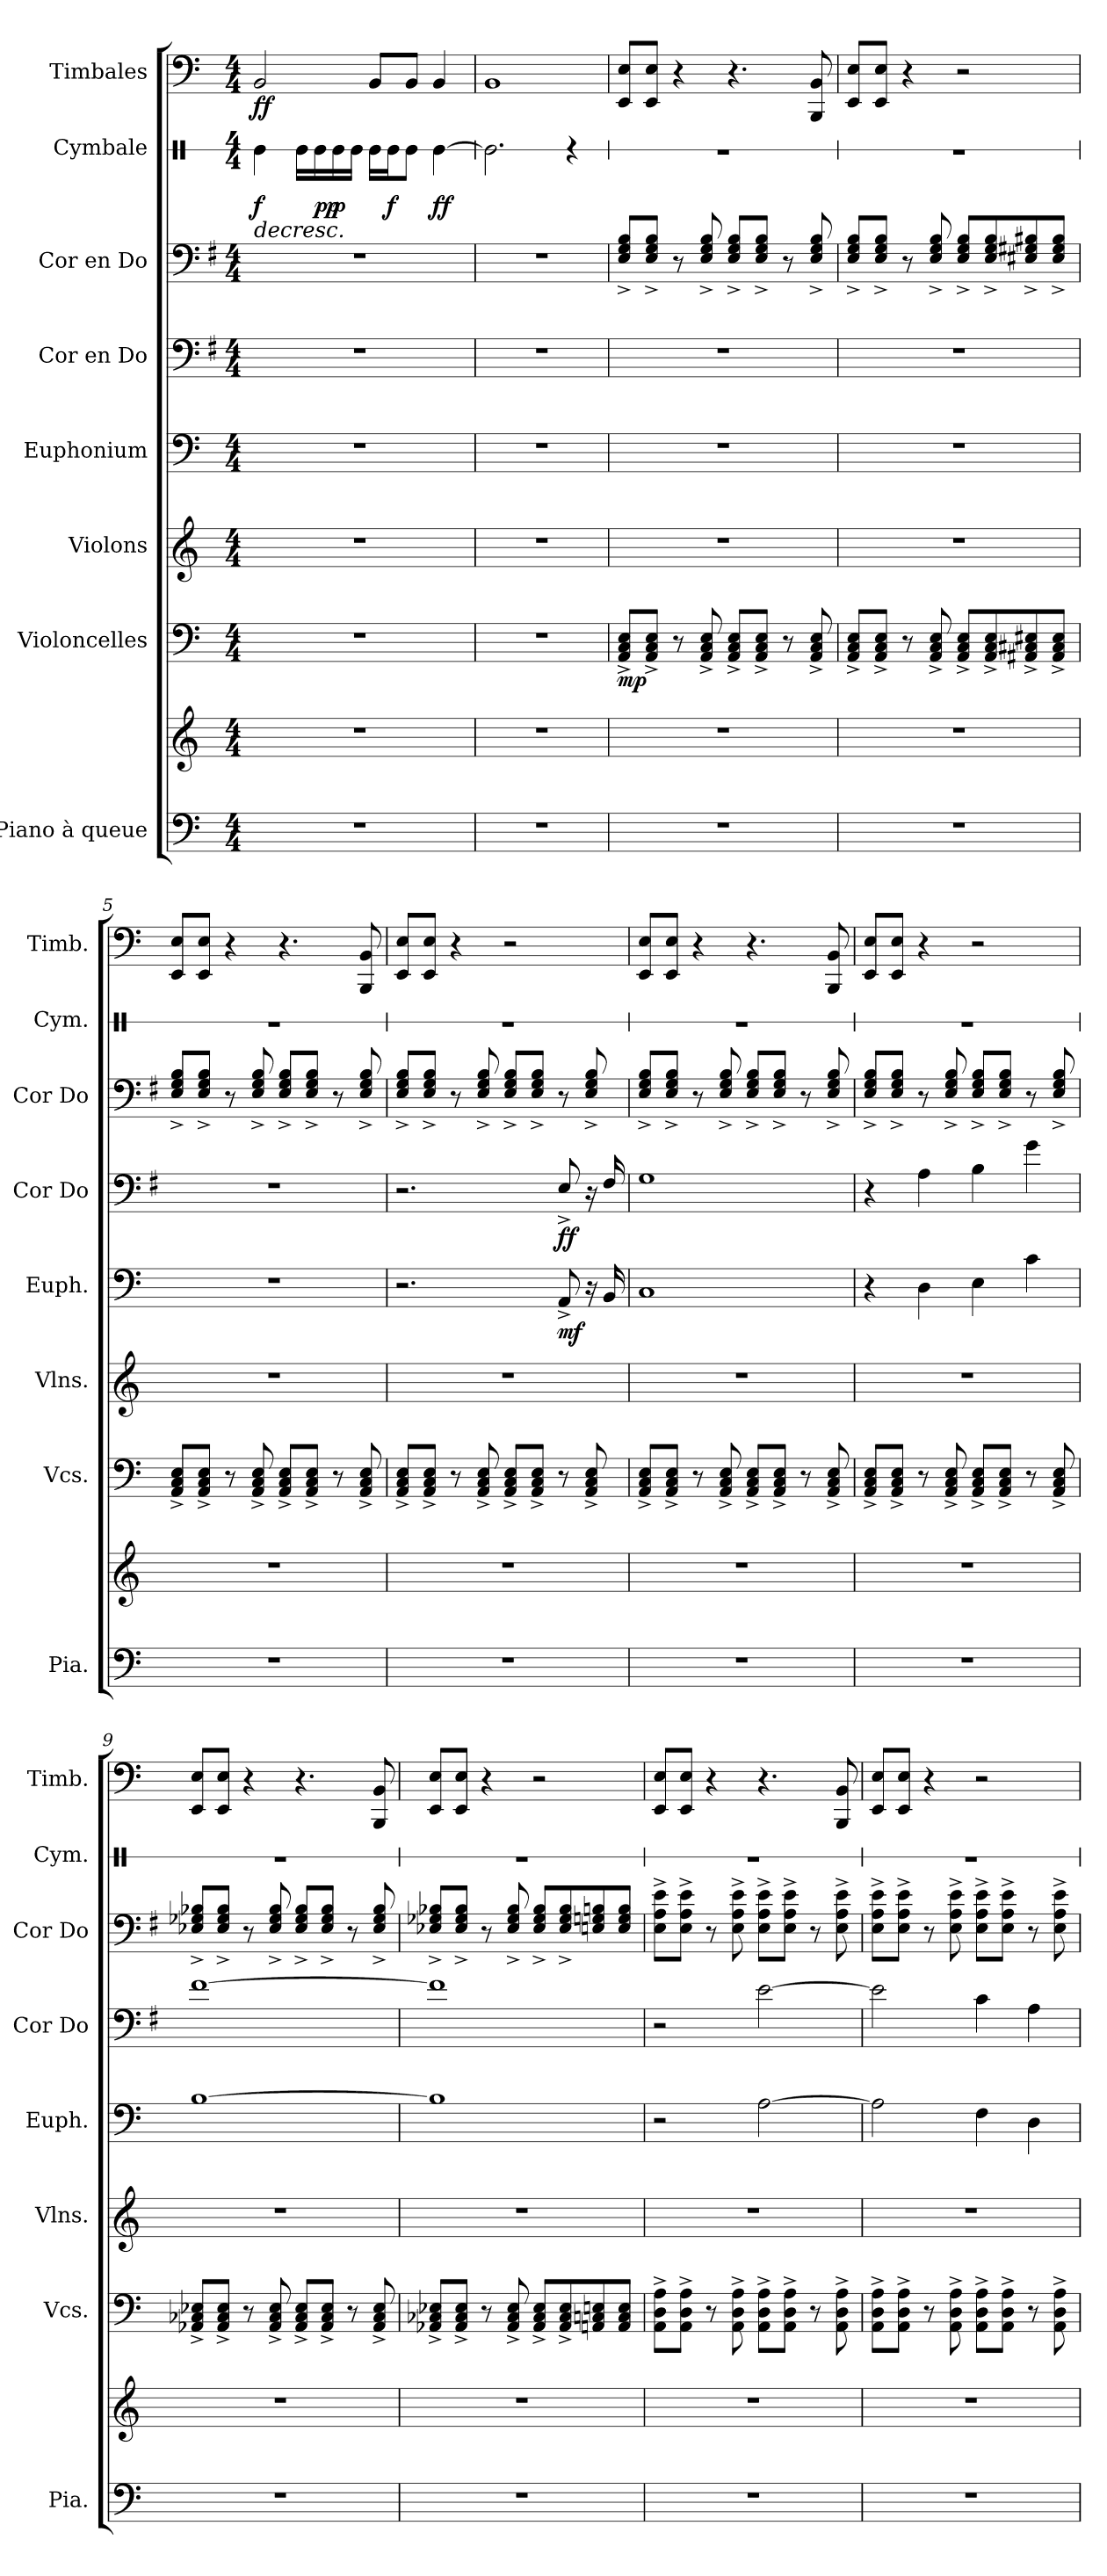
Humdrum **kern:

**kern	**kern	**kern	**dynam	**kern	**kern	**dynam	**kern	**dynam	**kern	**kern	**dynam	**kern	**dynam
*part8	*part8	*part7	*part7	*part6	*part5	*part5	*part4	*part4	*part3	*part2	*part2	*part1	*part1
*staff9	*staff8	*staff7	*staff7	*staff6	*staff5	*staff5	*staff4	*staff4	*staff3	*staff2	*staff2	*staff1	*staff1
*I"Piano à queue	*	*I"Violoncelles	*	*I"Violons	*I"Euphonium	*	*I"Cor en Do	*	*I"Cor en Do	*I"Cymbale	*	*I"Timbales	*
*I'Pia.	*	*I'Vcs.	*	*I'Vlns.	*I'Euph.	*	*I'Cor Do	*	*I'Cor Do	*I'Cym.	*	*I'Timb.	*
*	*	*	*	*	*	*	*	*	*	*stria1	*	*	*
*clefF4	*clefG2	*clefF4	*	*clefG2	*clefF4	*	*clefF4	*	*clefF4	*clefX	*	*clefF4	*
*	*	*	*	*	*	*	*ITrd4c7	*	*ITrd4c7	*	*	*	*
*k[]	*k[]	*k[]	*	*k[]	*k[]	*	*k[]	*	*k[]	*k[]	*	*k[]	*
*M4/4	*M4/4	*M4/4	*	*M4/4	*M4/4	*	*M4/4	*	*M4/4	*M4/4	*	*M4/4	*
*MM150	*MM150	*MM150	*	*MM150	*MM150	*	*MM150	*	*MM150	*MM150	*	*MM150	*
=1	=1	=1	=1	=1	=1	=1	=1	=1	=1	=1	=1	=1	=1
!	!	!	!	!	!	!	!	!	!	!	!LO:HP:b	!	!
!	!	!	!	!	!	!	!	!	!	!	!LO:DY:n=1:b	!	!LO:DY:b
1r	1r	1r	.	1r	1r	.	1r	.	1r	4Re\	> f	2BB/	ff
.	.	.	.	.	.	.	.	.	.	16Re\LL	.	.	.
!	!	!	!	!	!	!	!	!	!	!	!LO:DY:n=2:b	!	!
.	.	.	.	.	.	.	.	.	.	16Re\	pp	.	.
!	!	!	!	!	!	!	!	!	!	!	!LO:DY:n=3:b	!	!
.	.	.	.	.	.	.	.	.	.	16Re\	p	.	.
.	.	.	.	.	.	.	.	.	.	16Re\JJ	.	.	.
!	!	!	!	!	!	!	!	!	!	!	!LO:DY:n=4:b	!	!
.	.	.	.	.	.	.	.	.	.	16Re\LL	other-dynamics	8BB/L	.
!	!	!	!	!	!	!	!	!	!	!	!LO:DY:n=5:b	!	!
.	.	.	.	.	.	.	.	.	.	16Re\J	f	.	.
.	.	.	.	.	.	.	.	.	.	8Re\J	.	8BB/J	.
!	!	!	!	!	!	!	!	!	!	!	!LO:DY:n=6:b	!	!
.	.	.	.	.	.	.	.	.	.	[4Re\	ff	4BB/	.
.	.	.	.	.	.	.	.	.	.	.	]	.	.
=2	=2	=2	=2	=2	=2	=2	=2	=2	=2	=2	=2	=2	=2
1r	1r	1r	.	1r	1r	.	1r	.	1r	2.Re\]	.	1BB	.
.	.	.	.	.	.	.	.	.	.	4r	.	.	.
=3	=3	=3	=3	=3	=3	=3	=3	=3	=3	=3	=3	=3	=3
!	!	!	!LO:DY:b	!	!	!	!	!	!	!	!	!	!
1r	1r	8AA/^ 8C/^ 8E/^L	mp	1r	1r	.	1r	.	8AA/^ 8C/^ 8E/^L	1r	.	8EE/ 8E/L	.
.	.	8AA/^ 8C/^ 8E/^J	.	.	.	.	.	.	8AA/^ 8C/^ 8E/^J	.	.	8EE/ 8E/J	.
.	.	8r	.	.	.	.	.	.	8r	.	.	4r	.
.	.	8AA/^ 8C/^ 8E/^	.	.	.	.	.	.	8AA/^ 8C/^ 8E/^	.	.	.	.
.	.	8AA/^ 8C/^ 8E/^L	.	.	.	.	.	.	8AA/^ 8C/^ 8E/^L	.	.	4.r	.
.	.	8AA/^ 8C/^ 8E/^J	.	.	.	.	.	.	8AA/^ 8C/^ 8E/^J	.	.	.	.
.	.	8r	.	.	.	.	.	.	8r	.	.	.	.
.	.	8AA/^ 8C/^ 8E/^	.	.	.	.	.	.	8AA/^ 8C/^ 8E/^	.	.	8BBB/ 8BB/	.
=4	=4	=4	=4	=4	=4	=4	=4	=4	=4	=4	=4	=4	=4
1r	1r	8AA/^ 8C/^ 8E/^L	.	1r	1r	.	1r	.	8AA/^ 8C/^ 8E/^L	1r	.	8EE/ 8E/L	.
.	.	8AA/^ 8C/^ 8E/^J	.	.	.	.	.	.	8AA/^ 8C/^ 8E/^J	.	.	8EE/ 8E/J	.
.	.	8r	.	.	.	.	.	.	8r	.	.	4r	.
.	.	8AA/^ 8C/^ 8E/^	.	.	.	.	.	.	8AA/^ 8C/^ 8E/^	.	.	.	.
.	.	8AA/^ 8C/^ 8E/^L	.	.	.	.	.	.	8AA/^ 8C/^ 8E/^L	.	.	2r	.
.	.	8AA/^ 8C/^ 8E/^	.	.	.	.	.	.	8AA/^ 8C/^ 8E/^	.	.	.	.
.	.	8AA#X/^ 8C#X/^ 8E#X/^	.	.	.	.	.	.	8AA#X/^ 8C#X/^ 8E#X/^	.	.	.	.
.	.	8AA#/^ 8C#/^ 8E#/^J	.	.	.	.	.	.	8AA#/^ 8C#/^ 8E#/^J	.	.	.	.
!!LO:PB:g=z
=5	=5	=5	=5	=5	=5	=5	=5	=5	=5	=5	=5	=5	=5
1r	1r	8AA/^ 8C/^ 8E/^L	.	1r	1r	.	1r	.	8AA/^ 8C/^ 8E/^L	1r	.	8EE/ 8E/L	.
.	.	8AA/^ 8C/^ 8E/^J	.	.	.	.	.	.	8AA/^ 8C/^ 8E/^J	.	.	8EE/ 8E/J	.
.	.	8r	.	.	.	.	.	.	8r	.	.	4r	.
.	.	8AA/^ 8C/^ 8E/^	.	.	.	.	.	.	8AA/^ 8C/^ 8E/^	.	.	.	.
.	.	8AA/^ 8C/^ 8E/^L	.	.	.	.	.	.	8AA/^ 8C/^ 8E/^L	.	.	4.r	.
.	.	8AA/^ 8C/^ 8E/^J	.	.	.	.	.	.	8AA/^ 8C/^ 8E/^J	.	.	.	.
.	.	8r	.	.	.	.	.	.	8r	.	.	.	.
.	.	8AA/^ 8C/^ 8E/^	.	.	.	.	.	.	8AA/^ 8C/^ 8E/^	.	.	8BBB/ 8BB/	.
=6	=6	=6	=6	=6	=6	=6	=6	=6	=6	=6	=6	=6	=6
1r	1r	8AA/^ 8C/^ 8E/^L	.	1r	2.r	.	2.r	.	8AA/^ 8C/^ 8E/^L	1r	.	8EE/ 8E/L	.
.	.	8AA/^ 8C/^ 8E/^J	.	.	.	.	.	.	8AA/^ 8C/^ 8E/^J	.	.	8EE/ 8E/J	.
.	.	8r	.	.	.	.	.	.	8r	.	.	4r	.
.	.	8AA/^ 8C/^ 8E/^	.	.	.	.	.	.	8AA/^ 8C/^ 8E/^	.	.	.	.
.	.	8AA/^ 8C/^ 8E/^L	.	.	.	.	.	.	8AA/^ 8C/^ 8E/^L	.	.	2r	.
.	.	8AA/^ 8C/^ 8E/^J	.	.	.	.	.	.	8AA/^ 8C/^ 8E/^J	.	.	.	.
!	!	!	!	!	!	!LO:DY:b	!	!LO:DY:b	!	!	!	!	!
.	.	8r	.	.	8AA^/	mf	8AA^/	ff	8r	.	.	.	.
.	.	8AA/^ 8C/^ 8E/^	.	.	16r	.	16r	.	8AA/^ 8C/^ 8E/^	.	.	.	.
.	.	.	.	.	16BB/	.	16BB/	.	.	.	.	.	.
=7	=7	=7	=7	=7	=7	=7	=7	=7	=7	=7	=7	=7	=7
1r	1r	8AA/^ 8C/^ 8E/^L	.	1r	1C	.	1C	.	8AA/^ 8C/^ 8E/^L	1r	.	8EE/ 8E/L	.
.	.	8AA/^ 8C/^ 8E/^J	.	.	.	.	.	.	8AA/^ 8C/^ 8E/^J	.	.	8EE/ 8E/J	.
.	.	8r	.	.	.	.	.	.	8r	.	.	4r	.
.	.	8AA/^ 8C/^ 8E/^	.	.	.	.	.	.	8AA/^ 8C/^ 8E/^	.	.	.	.
.	.	8AA/^ 8C/^ 8E/^L	.	.	.	.	.	.	8AA/^ 8C/^ 8E/^L	.	.	4.r	.
.	.	8AA/^ 8C/^ 8E/^J	.	.	.	.	.	.	8AA/^ 8C/^ 8E/^J	.	.	.	.
.	.	8r	.	.	.	.	.	.	8r	.	.	.	.
.	.	8AA/^ 8C/^ 8E/^	.	.	.	.	.	.	8AA/^ 8C/^ 8E/^	.	.	8BBB/ 8BB/	.
=8	=8	=8	=8	=8	=8	=8	=8	=8	=8	=8	=8	=8	=8
1r	1r	8AA/^ 8C/^ 8E/^L	.	1r	4r	.	4r	.	8AA/^ 8C/^ 8E/^L	1r	.	8EE/ 8E/L	.
.	.	8AA/^ 8C/^ 8E/^J	.	.	.	.	.	.	8AA/^ 8C/^ 8E/^J	.	.	8EE/ 8E/J	.
.	.	8r	.	.	4D\	.	4D\	.	8r	.	.	4r	.
.	.	8AA/^ 8C/^ 8E/^	.	.	.	.	.	.	8AA/^ 8C/^ 8E/^	.	.	.	.
.	.	8AA/^ 8C/^ 8E/^L	.	.	4E\	.	4E\	.	8AA/^ 8C/^ 8E/^L	.	.	2r	.
.	.	8AA/^ 8C/^ 8E/^J	.	.	.	.	.	.	8AA/^ 8C/^ 8E/^J	.	.	.	.
.	.	8r	.	.	4c\	.	4c\	.	8r	.	.	.	.
.	.	8AA/^ 8C/^ 8E/^	.	.	.	.	.	.	8AA/^ 8C/^ 8E/^	.	.	.	.
!!LO:PB:g=z
=9	=9	=9	=9	=9	=9	=9	=9	=9	=9	=9	=9	=9	=9
1r	1r	8AA-X/^ 8C-X/^ 8E-X/^L	.	1r	[1B	.	[1B	.	8AA-X/^ 8C-X/^ 8E-X/^L	1r	.	8EE/ 8E/L	.
.	.	8AA-/^ 8C-/^ 8E-/^J	.	.	.	.	.	.	8AA-/^ 8C-/^ 8E-/^J	.	.	8EE/ 8E/J	.
.	.	8r	.	.	.	.	.	.	8r	.	.	4r	.
.	.	8AA-/^ 8C-/^ 8E-/^	.	.	.	.	.	.	8AA-/^ 8C-/^ 8E-/^	.	.	.	.
.	.	8AA-/^ 8C-/^ 8E-/^L	.	.	.	.	.	.	8AA-/^ 8C-/^ 8E-/^L	.	.	4.r	.
.	.	8AA-/^ 8C-/^ 8E-/^J	.	.	.	.	.	.	8AA-/^ 8C-/^ 8E-/^J	.	.	.	.
.	.	8r	.	.	.	.	.	.	8r	.	.	.	.
.	.	8AA-/^ 8C-/^ 8E-/^	.	.	.	.	.	.	8AA-/^ 8C-/^ 8E-/^	.	.	8BBB/ 8BB/	.
=10	=10	=10	=10	=10	=10	=10	=10	=10	=10	=10	=10	=10	=10
1r	1r	8AA-X/^ 8C-X/^ 8E-X/^L	.	1r	1B]	.	1B]	.	8AA-X/^ 8C-X/^ 8E-X/^L	1r	.	8EE/ 8E/L	.
.	.	8AA-/^ 8C-/^ 8E-/^J	.	.	.	.	.	.	8AA-/^ 8C-/^ 8E-/^J	.	.	8EE/ 8E/J	.
.	.	8r	.	.	.	.	.	.	8r	.	.	4r	.
.	.	8AA-/^ 8C-/^ 8E-/^	.	.	.	.	.	.	8AA-/^ 8C-/^ 8E-/^	.	.	.	.
.	.	8AA-/^ 8C-/^ 8E-/^L	.	.	.	.	.	.	8AA-/^ 8C-/^ 8E-/^L	.	.	2r	.
.	.	8AA-/^ 8C-/^ 8E-/^	.	.	.	.	.	.	8AA-/^ 8C-/^ 8E-/^	.	.	.	.
.	.	8AAn/ 8Cn/ 8En/	.	.	.	.	.	.	8AAn/ 8Cn/ 8En/	.	.	.	.
.	.	8AA/ 8C/ 8E/J	.	.	.	.	.	.	8AA/ 8C/ 8E/J	.	.	.	.
=11	=11	=11	=11	=11	=11	=11	=11	=11	=11	=11	=11	=11	=11
1r	1r	8AA\^ 8D\^ 8A\^L	.	1r	2r	.	2r	.	8AA\^ 8D\^ 8A\^L	1r	.	8EE/ 8E/L	.
.	.	8AA\^ 8D\^ 8A\^J	.	.	.	.	.	.	8AA\^ 8D\^ 8A\^J	.	.	8EE/ 8E/J	.
.	.	8r	.	.	.	.	.	.	8r	.	.	4r	.
.	.	8AA\^ 8D\^ 8A\^	.	.	.	.	.	.	8AA\^ 8D\^ 8A\^	.	.	.	.
.	.	8AA\^ 8D\^ 8A\^L	.	.	[2A\	.	[2A\	.	8AA\^ 8D\^ 8A\^L	.	.	4.r	.
.	.	8AA\^ 8D\^ 8A\^J	.	.	.	.	.	.	8AA\^ 8D\^ 8A\^J	.	.	.	.
.	.	8r	.	.	.	.	.	.	8r	.	.	.	.
.	.	8AA\^ 8D\^ 8A\^	.	.	.	.	.	.	8AA\^ 8D\^ 8A\^	.	.	8BBB/ 8BB/	.
=12	=12	=12	=12	=12	=12	=12	=12	=12	=12	=12	=12	=12	=12
1r	1r	8AA\^ 8D\^ 8A\^L	.	1r	2A\]	.	2A\]	.	8AA\^ 8D\^ 8A\^L	1r	.	8EE/ 8E/L	.
.	.	8AA\^ 8D\^ 8A\^J	.	.	.	.	.	.	8AA\^ 8D\^ 8A\^J	.	.	8EE/ 8E/J	.
.	.	8r	.	.	.	.	.	.	8r	.	.	4r	.
.	.	8AA\^ 8D\^ 8A\^	.	.	.	.	.	.	8AA\^ 8D\^ 8A\^	.	.	.	.
.	.	8AA\^ 8D\^ 8A\^L	.	.	4F\	.	4F\	.	8AA\^ 8D\^ 8A\^L	.	.	2r	.
.	.	8AA\^ 8D\^ 8A\^J	.	.	.	.	.	.	8AA\^ 8D\^ 8A\^J	.	.	.	.
.	.	8r	.	.	4D\	.	4D\	.	8r	.	.	.	.
.	.	8AA\^ 8D\^ 8A\^	.	.	.	.	.	.	8AA\^ 8D\^ 8A\^	.	.	.	.
=	=	=	=	=	=	=	=	=	=	=	=	=	=
*-	*-	*-	*-	*-	*-	*-	*-	*-	*-	*-	*-	*-	*-
